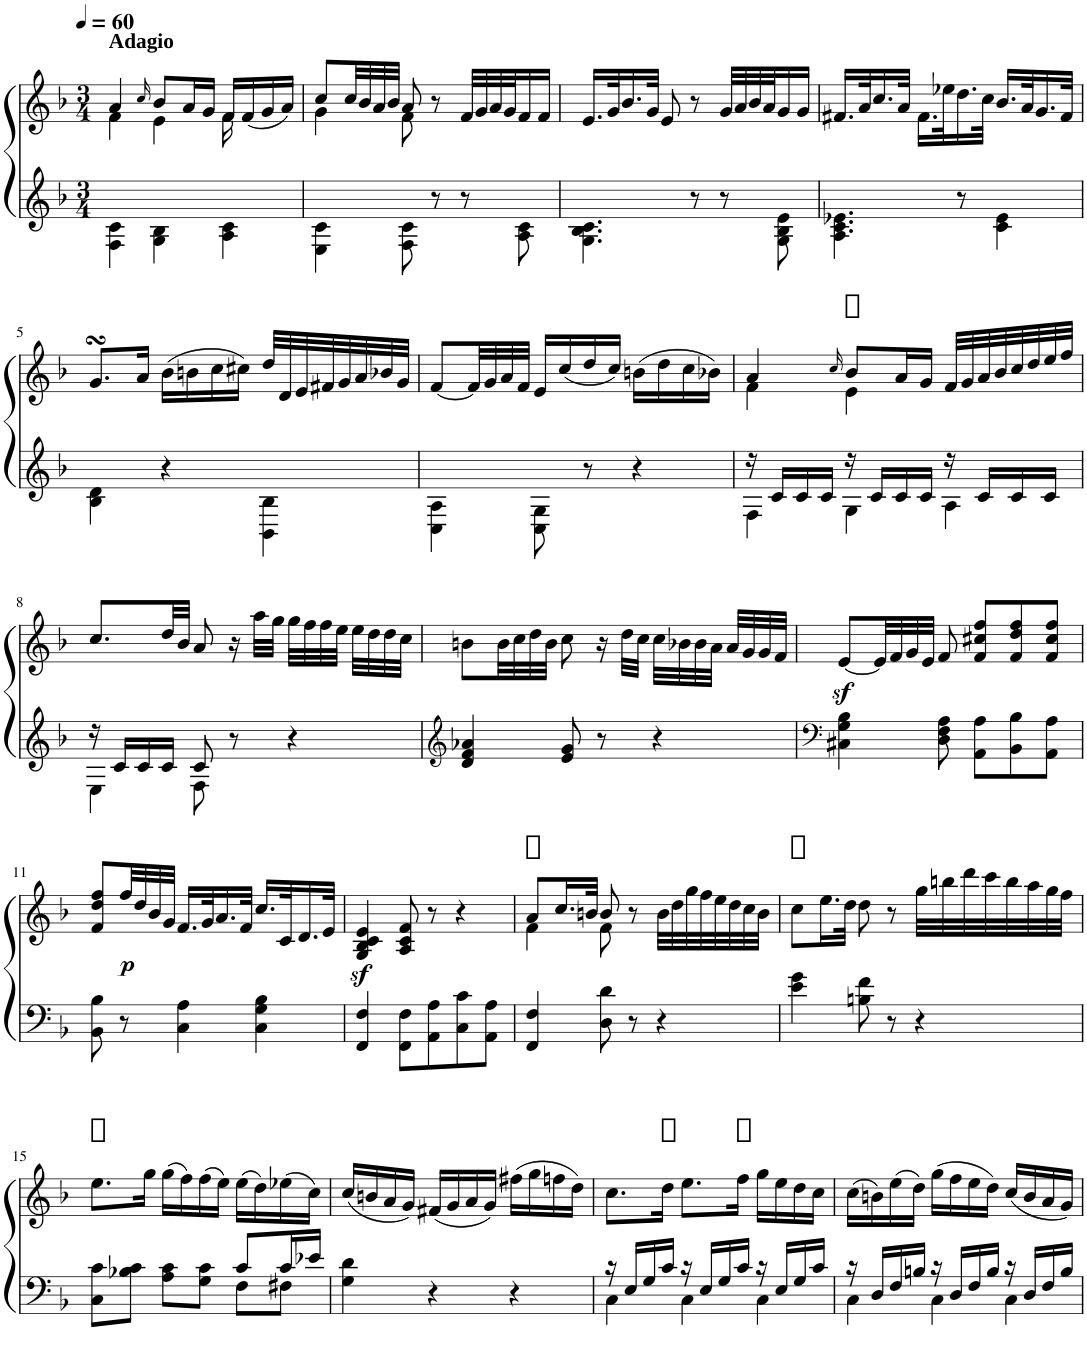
**kern	**kern	**dynam
*part1	*part1	*part1
*staff2	*staff1	*staff1/2
*I"Piano	*	*
*I'Pno.	*	*
*clefG2	*clefG2	*
*k[b-]	*k[b-]	*
*F:	*F:	*
*M3/4	*M3/4	*
*MM60	*MM60	*
=1	=1	=1
*	*^	*
!	!LO:TX:a:B:t=Adagio	!	!
4F\ 4c\	4a/	4f\	.
.	16qcc/	.	.
4G\ 4B-\	8b-/L	4e\	.
.	16a/L	.	.
.	16g/JJ	.	.
4A\ 4c\	16f/LL	16f\	.
.	(16f/	16ryy	.
.	16g/	8ryy	.
.	16a/JJ)	.	.
=2	=2	=2	=2
4E\ 4c\	8cc/L	4g\	.
.	32cc/LL	.	.
.	32b-/	.	.
.	32a/	.	.
.	32b-/JJJ	.	.
8F\ 8c\	8a/	8f\	.
8r	8r	8ryy	.
8r	32f/LLL	4ryy	.
.	32g/	.	.
.	32a/	.	.
.	32g/J	.	.
8A\ 8c\	16f/	.	.
.	16f/JJ	.	.
*	*v	*v	*
=3	=3	=3
4.G\ 4.B-\ 4.c\	16.e/LL	.
.	32g/K	.
.	16.b-/	.
.	32g/JJk	.
.	8e/	.
8r	8r	.
8r	32g/LLL	.
.	32a/	.
.	32b-/	.
.	32a/J	.
8G\ 8B-\ 8e\	16g/	.
.	16g/JJ	.
=4	=4	=4
4.A\ 4.c\ 4.e-X\	16.f#X/LL	.
.	32a/K	.
.	16.cc/	.
.	32a/JJk	.
.	16.f#\LL	.
.	32ee-X\K	.
8r	16.dd\	.
.	32cc\JJk	.
4c\ 4e-\	16.b-/LL	.
.	32a/K	.
.	16.g/	.
.	32f#/JJk	.
!!LO:LB:g=z
=5	=5	=5
4B-\ 4d\	8.gsSSS/L	.
.	16a/Jk	.
4r	(16b-\LL	.
.	16bn\	.
.	16cc\	.
.	16cc#X\JJ)	.
4BB-\ 4B-\	32dd/LLL	.
.	32d/	.
.	32e/	.
.	32f#X/	.
.	32g/	.
.	32a/	.
.	32b-X/	.
.	32g/JJJ	.
=6	=6	=6
4C\ 4A\	[8f/L	.
.	32f/LL]	.
.	32g/	.
.	32a/	.
.	32f/JJJ	.
8C\ 8G\	16e/LL	.
.	(16cc/	.
8r	16dd/	.
.	16cc/JJ)	.
4r	(16bn\LL	.
.	16dd\	.
.	16cc\	.
.	16b-X\JJ)	.
=7	=7	=7
*^	*^	*
16r	4F\	4a/	4f\	.
16c/LL	.	.	.	.
16c/	.	.	.	.
16c/JJ	.	.	.	.
.	.	16qcc/	.	.
16r	4G\	8b-/L	4e\	.
16c/LL	.	.	.	.
16c/	.	16a/L	.	.
16c/JJ	.	16g/JJ	.	.
16r	4A\	32f/LLL	4ryy	.
.	.	32g/	.	.
16c/LL	.	32a/	.	.
.	.	32b-/	.	.
16c/	.	32cc/	.	.
.	.	32dd/	.	.
16c/JJ	.	32ee/	.	.
.	.	32ff/JJJ	.	.
*	*	*v	*v	*
!!LO:LB:g=z
=8	=8	=8	=8
16r	4E\	8.cc/L	.
16c/LL	.	.	.
16c/	.	.	.
16c/JJ	.	32dd/LL	.
.	.	32b-/JJJ	.
8c/	8F\	8a/	.
8r	8ryy	16r	.
.	.	32aa\LLL	.
.	.	32gg\JJJ	.
4r	4ryy	32gg\LLL	.
.	.	32ff\	.
.	.	32ff\	.
.	.	32ee\JJJ	.
.	.	32ee\LLL	.
.	.	32dd\	.
.	.	32dd\	.
.	.	32cc\JJJ	.
*v	*v	*	*
=9	=9	=9
*clefG2	*	*
4d/ 4f/ 4a-X/	8bn\L	.
.	32b\LL	.
.	32cc\	.
.	32dd\	.
.	32b\JJJ	.
8e/ 8g/	8cc\	.
8r	16r	.
.	32dd\LLL	.
.	32cc\JJJ	.
4r	32cc\LLL	.
.	32b-X\	.
.	32b-\	.
.	32a\JJJ	.
.	32a/LLL	.
.	32g/	.
.	32g/	.
.	32f/JJJ	.
=10	=10	=10
*clefF4	*	*
4C#X\ 4G\ 4B-\	[8ez</L	.
.	32e/LL]	.
.	32f/	.
.	32g/	.
.	32e/JJJ	.
8D\ 8F\ 8A\	8f/	.
8AA\ 8A\L	8f/ 8cc#X/ 8ff/L	.
8BB-\ 8B-\	8f/ 8dd/ 8ff/	.
8AA\ 8A\J	8f/ 8cc#/ 8ff/J	.
!!LO:LB:g=z
=11	=11	=11
8BB-\ 8B-\	8f/ 8dd/ 8ff/L	.
!	!	!LO:DY:b
8r	32ff/LL	p
.	32dd/	.
.	32b-/	.
.	32g/JJJ	.
4C\ 4A\	16.f/LL	.
.	32g/K	.
.	16.a/	.
.	32f/JJk	.
4C\ 4G\ 4B-\	16.cc/LL	.
.	32c/K	.
.	16.d/	.
.	32e/JJk	.
=12	=12	=12
4FF/ 4F/	4G/z< 4B-/z< 4c/z< 4e/z<	.
8FF\ 8F\L	8A/ 8c/ 8f/	.
8AA\ 8A\	8r	.
8C\ 8c\	4r	.
8AA\ 8A\J	.	.
=13	=13	=13
*	*^	*
4FF/ 4F/	8a/L	4f\	.
.	16.cc/L	.	.
.	32bn/JJk	.	.
8D\ 8d\	8b/	8f\	.
8r	8r	8ryy	.
4r	32b\LLL	4ryy	.
.	32dd\	.	.
.	32gg\	.	.
.	32ff\	.	.
.	32ee\	.	.
.	32dd\	.	.
.	32cc\	.	.
.	32b\JJJ	.	.
*	*v	*v	*
=14	=14	=14
4e\ 4g\	8cc\L	.
.	16.ee\L	.
.	32dd\JJk	.
8Bn\ 8f\	8dd\	.
8r	8r	.
4r	32gg\LLL	.
.	32bbn\	.
.	32ddd\	.
.	32ccc\	.
.	32bb\	.
.	32aa\	.
.	32gg\	.
.	32ff\JJJ	.
!!LO:LB:g=z
=15	=15	=15
*^	*	*
8C\ 8c\L	2ryy	8.ee\L	.
8B-X\ 8c\J	.	.	.
.	.	16gg\Jk	.
8A\ 8c\L	.	(16gg\LL	.
.	.	16ff\)	.
8G\ 8c\J	.	(16ff\	.
.	.	16ee\JJ)	.
8c/L	8F\L	(16ee\LL	.
.	.	16dd\)	.
16c/L	8F#X\J	(16ee-X\	.
16e-X/JJ	.	16cc\JJ)	.
*v	*v	*	*
=16	=16	=16
4G\ 4d\	(16cc/LL	.
.	16bn/	.
.	16a/	.
.	16g/JJ)	.
4r	(16f#X/LL	.
.	16g/	.
.	16a/	.
.	16g/JJ)	.
4r	(16ff#X\LL	.
.	16gg\	.
.	16ffn\	.
.	16dd\JJ)	.
=17	=17	=17
*^	*	*
16r	4C\	8.cc\L	.
16E/LL	.	.	.
16G/	.	.	.
16c/JJ	.	16dd\Jk	.
16r	4C\	8.ee\L	.
16E/LL	.	.	.
16G/	.	.	.
16c/JJ	.	16ff\Jk	.
16r	4C\	16gg\LL	.
16E/LL	.	16ee\	.
16G/	.	16dd\	.
16c/JJ	.	16cc\JJ	.
=18	=18	=18	=18
16r	4C\	(16cc\LL	.
16D/LL	.	16bn\)	.
16F/	.	(16ee\	.
16Bn/JJ	.	16dd\JJ)	.
16r	4C\	(16gg\LL	.
16D/LL	.	16ff\	.
16F/	.	16ee\	.
16B/JJ	.	16dd\JJ)	.
16r	4C\	(16cc/LL	.
16D/LL	.	16b/	.
16F/	.	16a/	.
16B/JJ	.	16g/JJ)	.
*v	*v	*	*
=	=	=
*-	*-	*-
